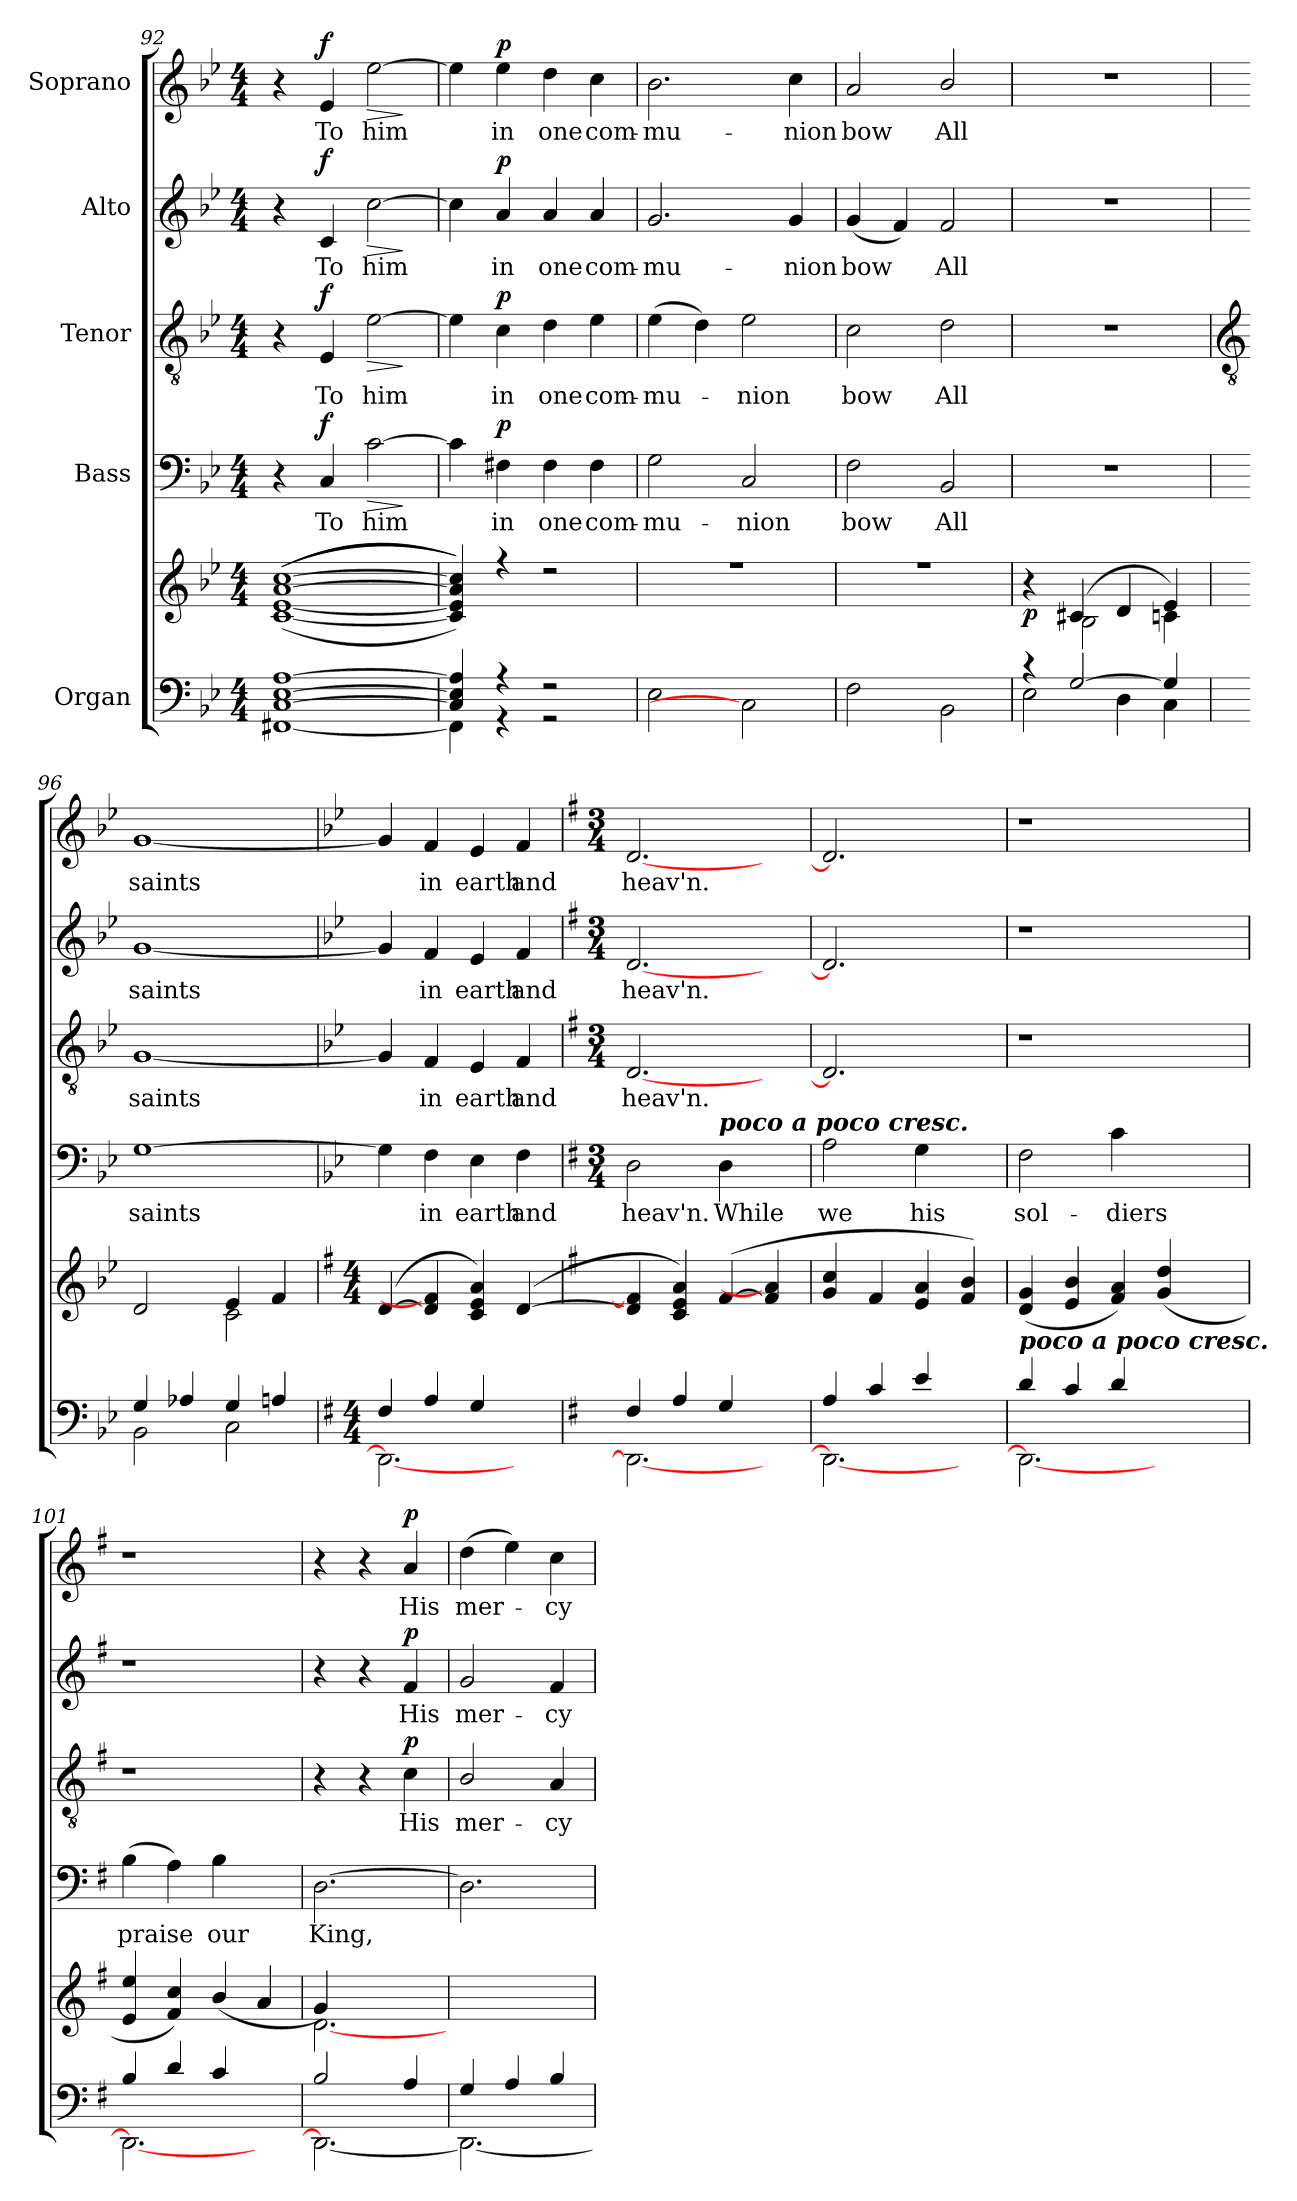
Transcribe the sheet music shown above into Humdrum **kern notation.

**kern	**kern	**dynam	**kern	**text	**dynam	**kern	**text	**dynam	**kern	**text	**dynam	**kern	**text	**dynam
*part5	*part5	*part5	*part4	*part4	*part4	*part3	*part3	*part3	*part2	*part2	*part2	*part1	*part1	*part1
*staff6	*staff5	*staff5/6	*staff4	*staff4	*staff4	*staff3	*staff3	*staff3	*staff2	*staff2	*staff2	*staff1	*staff1	*staff1
*I"Organ	*	*	*I"Bass	*	*	*I"Tenor	*	*	*I"Alto	*	*	*I"Soprano	*	*
*clefF4	*clefG2	*	*clefF4	*	*	*clefGv2	*	*	*clefG2	*	*	*clefG2	*	*
*k[b-e-]	*k[b-e-]	*	*k[b-e-]	*	*	*k[b-e-]	*	*	*k[b-e-]	*	*	*k[b-e-]	*	*
*B-:	*B-:	*	*B-:	*	*	*B-:	*	*	*B-:	*	*	*B-:	*	*
*M4/4	*M4/4	*	*M4/4	*	*	*M4/4	*	*	*M4/4	*	*	*M4/4	*	*
=92	=92	=92	=92	=92	=92	=92	=92	=92	=92	=92	=92	=92	=92	=92
*^	*	*	*	*	*	*	*	*	*	*	*	*	*	*
!	!	!	!LO:HP:b	!	!	!	!	!	!	!	!	!	!	!	!
*	*	*^	*	*	*	*	*	*	*	*	*	*	*	*	*
[1C/ [1E-/ [1A/	[1FF#X\	(>(>(>[1c/ [1e-/ [1a/ [1cc/	1ryy	>	4r	.	.	4r	.	.	4r	.	.	4r	.	.
!	!	!	!	!	!	!LO:LY:b	!LO:DY:b	!	!LO:LY:b	!LO:DY:b	!	!LO:LY:b	!LO:DY:b	!	!LO:LY:b	!LO:DY:b
.	.	.	.	.	4C	To	f	4E-	To	f	4c	To	f	4e-	To	f
!	!	!	!	!	!	!LO:LY:b	!LO:HP:b	!	!LO:LY:b	!LO:HP:b	!	!LO:LY:b	!LO:HP:b	!	!LO:LY:b	!LO:HP:b
.	.	.	.	.	[2c	him	>	[2e-	him	>	[2cc	him	>	[2ee-	him	>
*v	*v	*	*	*	*	*	*	*	*	*	*	*	*	*	*	*
*	*v	*v	*	*	*	*	*	*	*	*	*	*	*	*	*
.	.	.	.	.	]	.	.	]	.	.	]	.	.	]
=93	=93	=93	=93	=93	=93	=93	=93	=93	=93	=93	=93	=93	=93	=93
*^	*^	*	*	*	*	*	*	*	*	*	*	*	*	*
4C/] 4E-/] 4A/]	4FF#\]	4c/] 4e-/] 4a/] 4cc/])))	1ryy	.	4c]	.	.	4e-]	.	.	4cc]	.	.	4ee-]	.	.
!	!	!	!	!	!	!LO:LY:b	!LO:DY:b	!	!LO:LY:b	!LO:DY:b	!	!LO:LY:b	!LO:DY:b	!	!LO:LY:b	!LO:DY:b
4r	4r	4r	.	]	4F#X	in	p	4c	in	p	4a	in	p	4ee-	in	p
!	!	!	!	!	!	!LO:LY:b	!	!	!LO:LY:b	!	!	!LO:LY:b	!	!	!LO:LY:b	!
2r	2r	2r	.	.	4F#	one	.	4d	one	.	4a	one	.	4dd	one	.
!	!	!	!	!	!	!LO:LY:b	!	!	!LO:LY:b	!	!	!LO:LY:b	!	!	!LO:LY:b	!
.	.	.	.	.	4F#	com-	.	4e-	com-	.	4a	com-	.	4cc	com-	.
=94	=94	=94	=94	=94	=94	=94	=94	=94	=94	=94	=94	=94	=94	=94	=94	=94
!	!	!	!	!	!	!LO:LY:b	!	!	!LO:LY:b	!	!	!LO:LY:b	!	!	!LO:LY:b	!
1ryy	2E-\	1r	1ryy	.	2G	-mu-	.	(>4e-	-mu-	.	2.g	-mu-	.	2.b-	-mu-	.
.	.	.	.	.	.	.	.	4d)	.	.	.	.	.	.	.	.
!	!	!	!	!	!	!LO:LY:b	!	!	!LO:LY:b	!	!	!	!	!	!	!
.	2C\]	.	.	.	2C	-nion	.	2e-	nion	.	.	.	.	.	.	.
!	!	!	!	!	!	!	!	!	!	!	!	!LO:LY:b	!	!	!LO:LY:b	!
.	.	.	.	.	.	.	.	.	.	.	4g	-nion	.	4cc	-nion	.
=94A	=94A	=94A	=94A	=94A	=94A	=94A	=94A	=94A	=94A	=94A	=94A	=94A	=94A	=94A	=94A	=94A
!	!	!	!	!	!	!LO:LY:b	!	!	!LO:LY:b	!	!	!LO:LY:b	!	!	!LO:LY:b	!
1ryy	2F\	1r	1ryy	.	2F	bow	.	2c	bow	.	(<4g	bow	.	2a	bow	.
.	.	.	.	.	.	.	.	.	.	.	4f)	.	.	.	.	.
!	!	!	!	!	!	!LO:LY:b	!	!	!LO:LY:b	!	!	!LO:LY:b	!	!	!LO:LY:b	!
.	2BB-\	.	.	.	2BB-	All	.	2d	All	.	2f	All	.	2b-/	All	.
!!LO:LB:g=z
=95A	=95A	=95A	=95A	=95A	=95A	=95A	=95A	=95A	=95A	=95A	=95A	=95A	=95A	=95A	=95A	=95A
!	!	!	!	!LO:DY:b	!	!	!	!	!	!	!	!	!	!	!	!
4r	2E-\	4r	4ryy	p	1r	.	.	1r	.	.	1r	.	.	1r	.	.
[2G/	.	(>4c#X/	2B-\	.	.	.	.	.	.	.	.	.	.	.	.	.
.	4D\	4d/	.	.	.	.	.	.	.	.	.	.	.	.	.	.
4G/]	4C\	4e-/)	4c\	.	.	.	.	.	.	.	.	.	.	.	.	.
!!LO:LB:g=z
=96	=96	=96	=96	=96	=96	=96	=96	=96	=96	=96	=96	=96	=96	=96	=96	=96
*	*	*	*	*	*	*	*	*clefGv2	*	*	*	*	*	*	*	*
!	!	!	!	!	!	!LO:LY:b	!	!	!LO:LY:b	!	!	!LO:LY:b	!	!	!LO:LY:b	!
4G/	2BB-\	2d/	2ryy	.	[1G	saints	.	[1G	saints	.	[1g	saints	.	[1g	saints	.
4A-X/	.	.	.	.	.	.	.	.	.	.	.	.	.	.	.	.
4G/	2C\	4e-/	2c\	.	.	.	.	.	.	.	.	.	.	.	.	.
4An/	.	4f/	.	.	.	.	.	.	.	.	.	.	.	.	.	.
=97	=97	=97	=97	=97	=97	=97	=97	=97	=97	=97	=97	=97	=97	=97	=97	=97
*k[f#]	*	*k[f#]	*	*	*	*	*	*	*	*	*	*	*	*	*	*
*G:	*	*G:	*	*	*	*	*	*	*	*	*	*	*	*	*	*
*M4/4	*	*M4/4	*	*	*	*	*	*	*	*	*	*	*	*	*	*
4F#/	2.DD\_	(>[4d/	1ryy	.	4G]	.	.	4G]	.	.	4g]	.	.	4g]	.	.
!	!	!	!	!	!	!LO:LY:b	!	!	!LO:LY:b	!	!	!LO:LY:b	!	!	!LO:LY:b	!
4A/	.	4d/] 4f#/]	.	.	4F	in	.	4F	in	.	4f	in	.	4f	in	.
!	!	!	!	!	!	!LO:LY:b	!	!	!LO:LY:b	!	!	!LO:LY:b	!	!	!LO:LY:b	!
4G/	.	4c/ 4e/ 4a/)	.	.	4E-	earth	.	4E-	earth	.	4e-	earth	.	4e-	earth	.
!	!	!	!	!	!	!LO:LY:b	!	!	!LO:LY:b	!	!	!LO:LY:b	!	!	!LO:LY:b	!
4ryy	4ryy	(>[4d/	.	.	4F	and	.	4F	and	.	4f	and	.	4f	and	.
=98	=98	=98	=98	=98	=98	=98	=98	=98	=98	=98	=98	=98	=98	=98	=98	=98
*	*	*	*	*	*k[f#]	*	*	*k[f#]	*	*	*k[f#]	*	*	*k[f#]	*	*
*	*	*	*	*	*G:	*	*	*G:	*	*	*G:	*	*	*G:	*	*
*	*	*	*	*	*M3/4	*	*	*M3/4	*	*	*M3/4	*	*	*M3/4	*	*
!	!	!	!	!	!	!LO:LY:b	!	!	!LO:LY:b	!	!	!LO:LY:b	!	!	!LO:LY:b	!
4F#/	2.DD\_	4d/] 4f#/]	1ryy	.	2D	heav'n.	.	[2.D	heav'n.	.	[2.d	heav'n.	.	[2.d	heav'n.	.
4A/	.	4c/ 4e/ 4a/)	.	.	.	.	.	.	.	.	.	.	.	.	.	.
!	!	!	!	!	!LO:TX:a:Bi:t=poco a poco cresc.	!	!	!	!	!	!	!	!	!	!	!
!	!	!	!	!	!	!LO:LY:b	!	!	!	!	!	!	!	!	!	!
4G/	.	(>[4f#/	.	.	4D	While	.	.	.	.	.	.	.	.	.	.
4ryy	4ryy	4f#/] 4a/]	.	.	4ryy	.	.	4ryy	.	.	4ryy	.	.	4ryy	.	.
=99	=99	=99	=99	=99	=99	=99	=99	=99	=99	=99	=99	=99	=99	=99	=99	=99
!	!	!	!	!	!	!LO:LY:b	!	!	!	!	!	!	!	!	!	!
4A/	2.DD\_	4g/ 4cc/	1ryy	.	2A	we	.	2.D]	.	.	2.d]	.	.	2.d]	.	.
4c/	.	4f#/	.	.	.	.	.	.	.	.	.	.	.	.	.	.
!	!	!	!	!	!	!LO:LY:b	!	!	!	!	!	!	!	!	!	!
4e/	.	4e/ 4a/	.	.	4G	his	.	.	.	.	.	.	.	.	.	.
4ryy	4ryy	4f#/ 4b/)	.	.	4ryy	.	.	4ryy	.	.	4ryy	.	.	4ryy	.	.
=100	=100	=100	=100	=100	=100	=100	=100	=100	=100	=100	=100	=100	=100	=100	=100	=100
!	!	!LO:TX:b:Bi:t=poco a poco cresc.	!	!	!	!	!	!	!	!	!	!	!	!	!	!
!	!	!	!	!	!	!LO:LY:b	!	!LO:N:vis=1	!	!	!LO:N:vis=1	!	!	!LO:N:vis=1	!	!
4d/	2.DD\_	(>4d/ 4g/	2ryy	.	2F#	sol-	.	2.r	.	.	2.r	.	.	2.r	.	.
4c/	.	4e/ 4b/	.	.	.	.	.	.	.	.	.	.	.	.	.	.
!	!	!	!	!	!	!LO:LY:b	!	!	!	!	!	!	!	!	!	!
4d/	.	4f#/ 4a/)	4ryy	.	4c	-diers	.	.	.	.	.	.	.	.	.	.
2ryy	2ryy	(>4g/ 4dd/	2ryy	.	2ryy	.	.	2ryy	.	.	2ryy	.	.	2ryy	.	.
.	.	4ryy	.	.	.	.	.	.	.	.	.	.	.	.	.	.
=101	=101	=101	=101	=101	=101	=101	=101	=101	=101	=101	=101	=101	=101	=101	=101	=101
!	!	!	!	!	!	!LO:LY:b	!	!LO:N:vis=1	!	!	!LO:N:vis=1	!	!	!LO:N:vis=1	!	!
4B/	2.DD\_	4e/ 4ee/	4ryy	.	(>4B	praise	.	2.r	.	.	2.r	.	.	2.r	.	.
4d/	.	4f#/ 4cc/)	2ryy	.	4A)	.	.	.	.	.	.	.	.	.	.	.
!	!	!	!	!	!	!LO:LY:b	!	!	!	!	!	!	!	!	!	!
4c/	.	(>4b/	.	.	4B	our	.	.	.	.	.	.	.	.	.	.
4ryy	4ryy	4a/	4ryy	.	4ryy	.	.	4ryy	.	.	4ryy	.	.	4ryy	.	.
=102	=102	=102	=102	=102	=102	=102	=102	=102	=102	=102	=102	=102	=102	=102	=102	=102
!	!	!	!	!	!	!LO:LY:b	!	!	!	!	!	!	!	!	!	!
2B/	2.DD\_	4g/)	[2.d\	.	[2.D	King,	.	4r	.	.	4r	.	.	4r	.	.
.	.	2ryy	.	.	.	.	.	4r	.	.	4r	.	.	4r	.	.
!	!	!	!	!	!	!	!	!	!LO:LY:b	!LO:DY:b	!	!LO:LY:b	!LO:DY:b	!	!LO:LY:b	!LO:DY:b
4A/	.	.	.	.	.	.	.	4c	His	p	4f#	His	p	4a	His	p
*	*	*v	*v	*	*	*	*	*	*	*	*	*	*	*	*	*
=103	=103	=103	=103	=103	=103	=103	=103	=103	=103	=103	=103	=103	=103	=103	=103
!	!	!	!	!	!	!	!	!LO:LY:b	!	!	!LO:LY:b	!	!	!LO:LY:b	!
4G/	2.DD\_	2.ryy	.	2.D]	.	.	2B/	mer-	.	2g	mer-	.	(>4dd	mer-	.
4A/	.	.	.	.	.	.	.	.	.	.	.	.	4ee)	.	.
!	!	!	!	!	!	!	!	!LO:LY:b	!	!	!LO:LY:b	!	!	!LO:LY:b	!
4B/	.	.	.	.	.	.	4A	-cy	.	4f#	-cy	.	4cc	cy	.
*v	*v	*	*	*	*	*	*	*	*	*	*	*	*	*	*
=	=	=	=	=	=	=	=	=	=	=	=	=	=	=
*-	*-	*-	*-	*-	*-	*-	*-	*-	*-	*-	*-	*-	*-	*-
